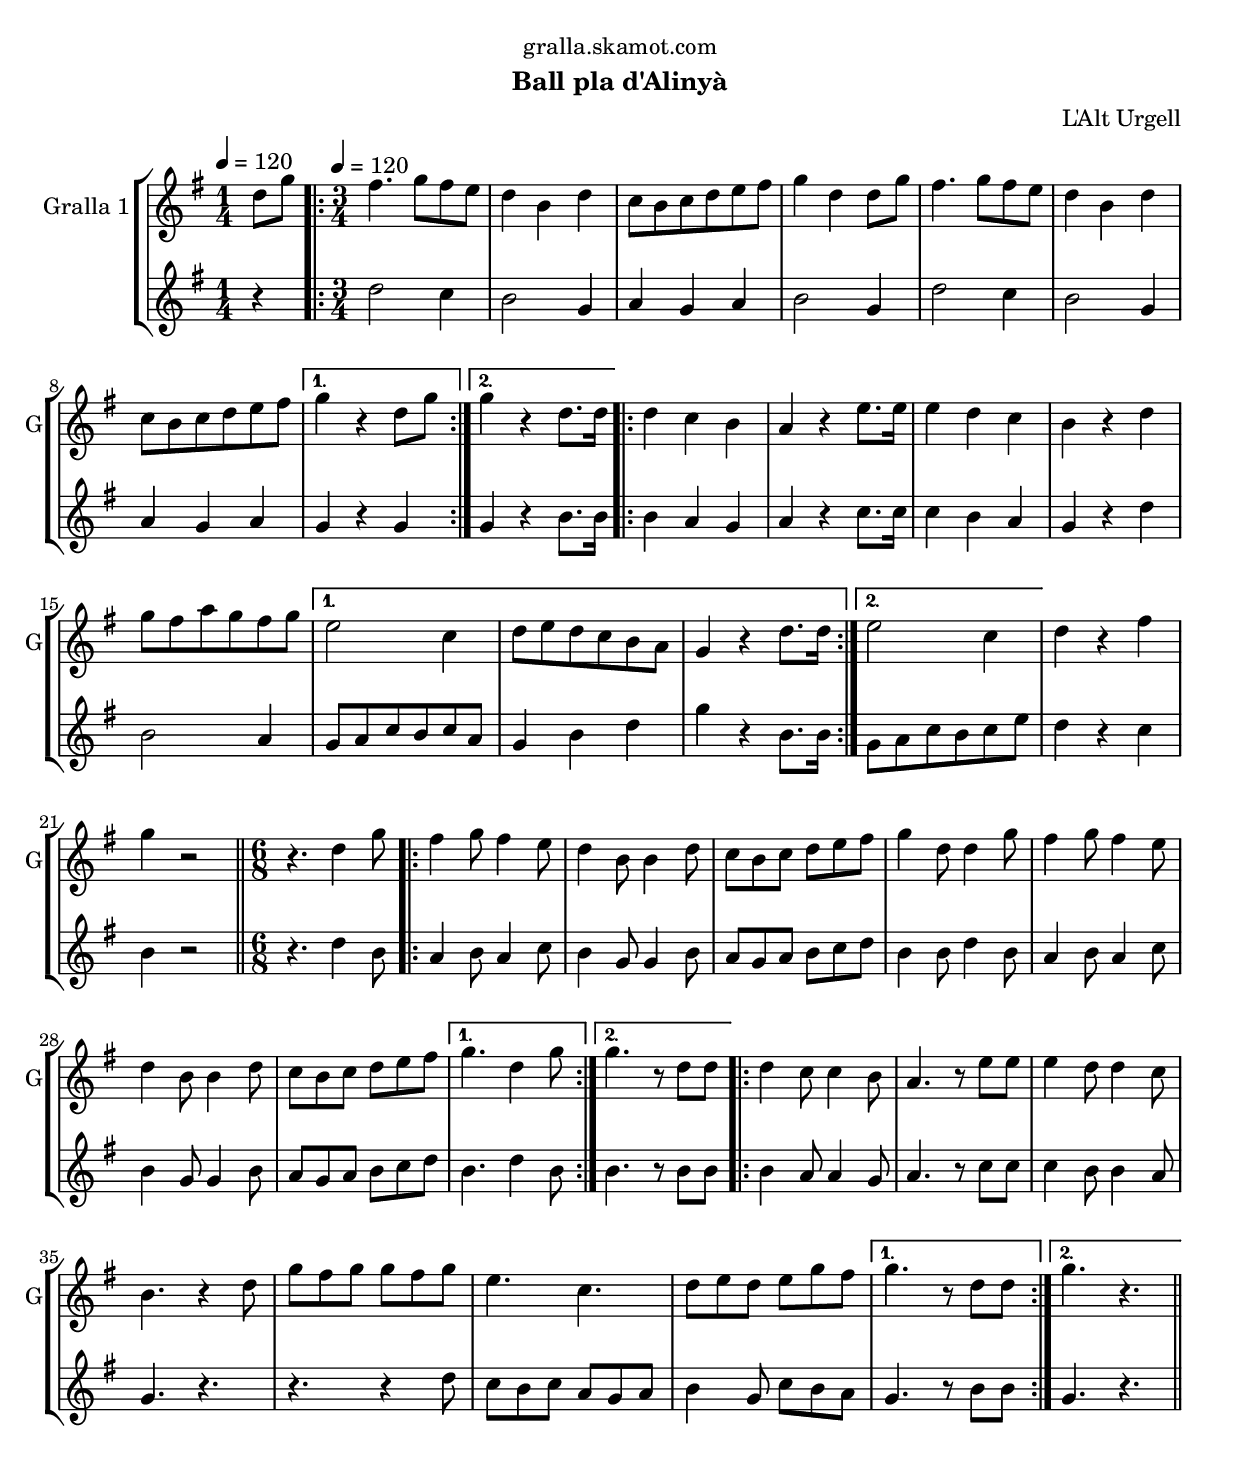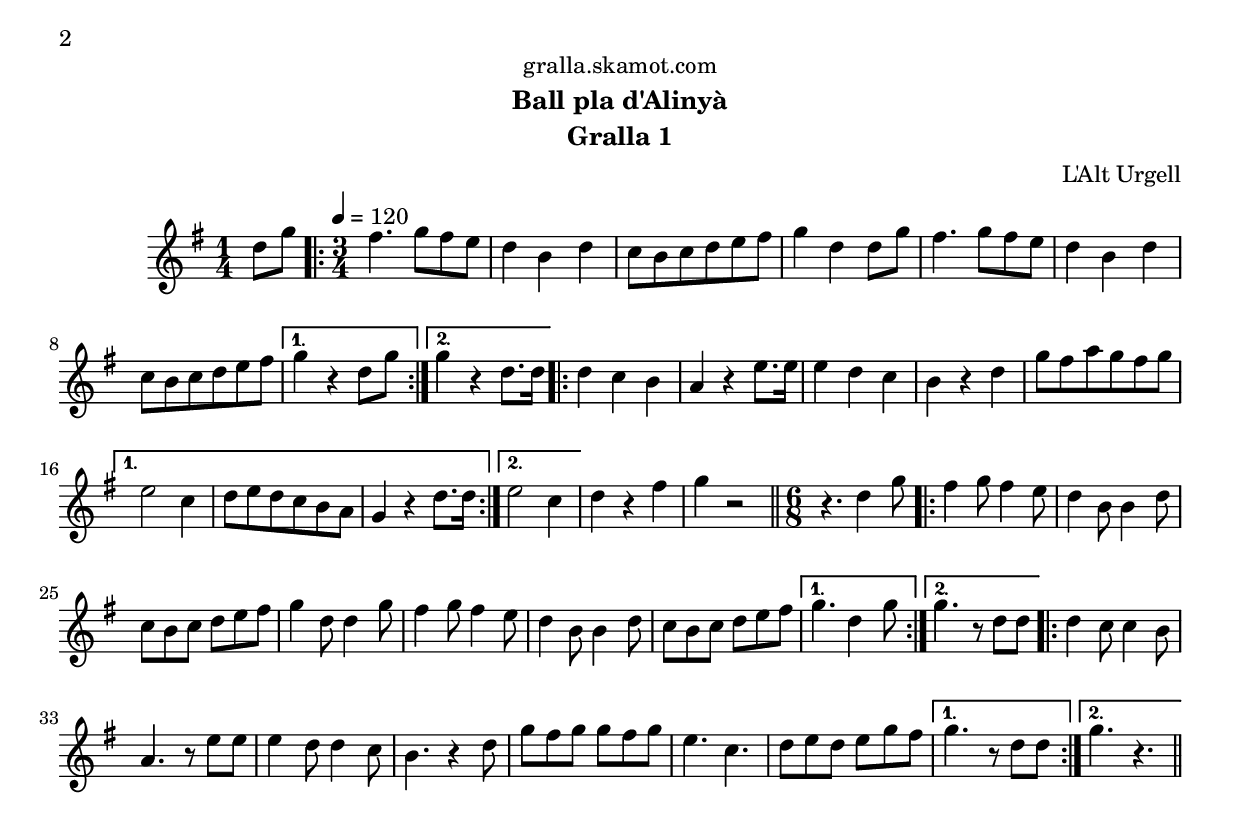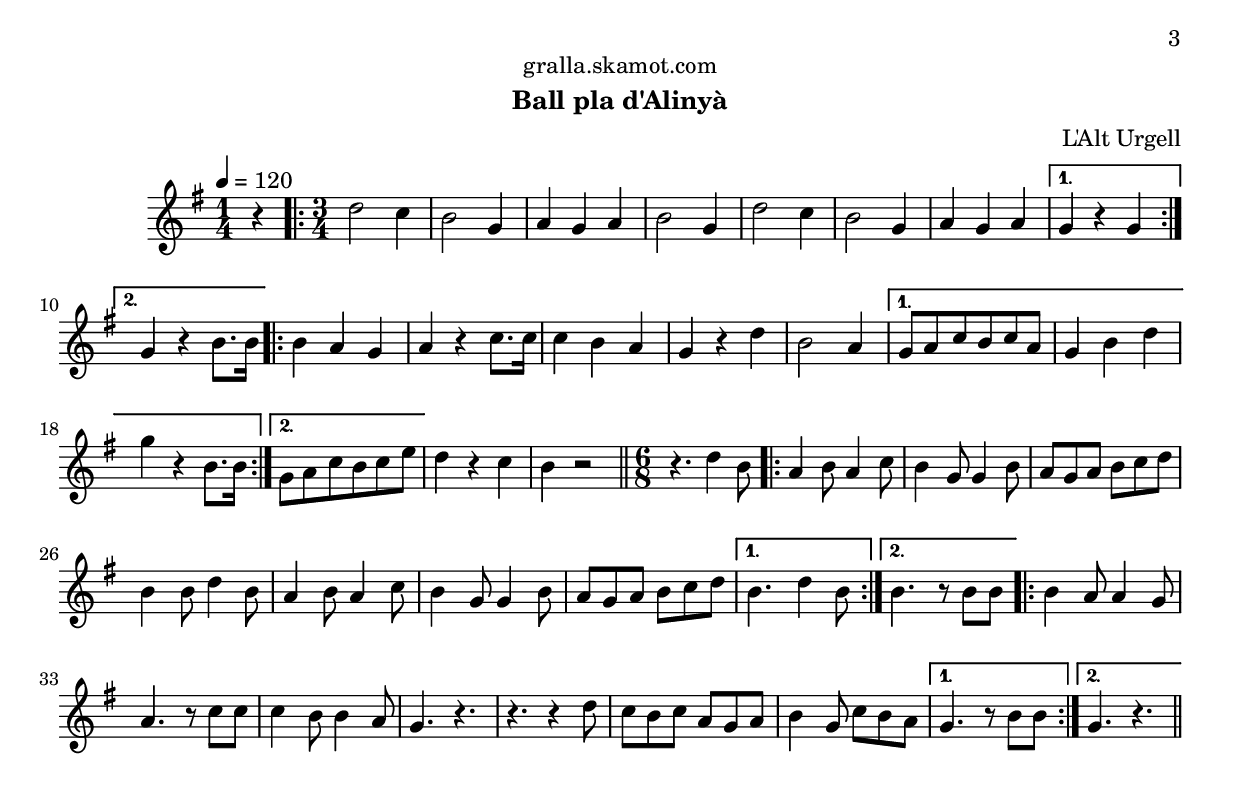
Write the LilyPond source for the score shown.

\version "2.16.2"

\header {
  dedication="gralla.skamot.com"
  title=""
  subtitle="Ball pla d'Alinyà"
  subsubtitle=""
  poet=""
  meter=""
  piece=""
  composer=""
  arranger="L'Alt Urgell"
  opus=""
  instrument=""
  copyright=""
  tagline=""
}

liniaroAa =
\relative d''
{
  \clef treble
  \key g \major
  \time 1/4
  d8 g \tempo 4 = 120  |
  \time 3/4   \repeat volta 2 { fis4. g8 fis e  |
  d4 b d  |
  c8 b c d e fis  |
  %05
  g4 d d8 g  |
  fis4. g8 fis e  |
  d4 b d  |
  c8 b c d e fis }
  \alternative { { g4 r d8 g }
  %10
  { g4 r d8. d16 } }
  \repeat volta 2 { d4 c b  |
  a4 r e'8. e16  |
  e4 d c  |
  b4 r d  |
  %15
  g8 fis a g fis g }
  \alternative { { e2 c4  |
  d8 e d c b a  |
  g4 r d'8. d16 }
  { e2 c4 } }
  %20
  d4 r fis  |
  g4 r2  \bar "||"
  \time 6/8   r4. d4 g8  |
  \repeat volta 2 { fis4 g8 fis4 e8  |
  d4 b8 b4 d8  |
  %25
  c8 b c d e fis  |
  g4 d8 d4 g8  |
  fis4 g8 fis4 e8  |
  d4 b8 b4 d8  |
  c8 b c d e fis }
  %30
  \alternative { { g4. d4 g8 }
  { g4. r8 d d } }
  \repeat volta 2 { d4 c8 c4 b8  |
  a4. r8 e' e  |
  e4 d8 d4 c8  |
  %35
  b4. r4 d8  |
  g8 fis g g fis g  |
  e4. c  |
  d8 e d e g fis }
  \alternative { { g4. r8 d d }
  %40
  { g4. r } } \bar "||"
}

liniaroAb =
\relative d''
{
  \tempo 4 = 120
  \clef treble
  \key g \major
  \time 1/4
  r4  |
  \time 3/4   \repeat volta 2 { d2 c4  |
  b2 g4  |
  a4 g a  |
  %05
  b2 g4  |
  d'2 c4  |
  b2 g4  |
  a4 g a }
  \alternative { { g4 r g }
  %10
  { g4 r b8. b16 } }
  \repeat volta 2 { b4 a g  |
  a4 r c8. c16  |
  c4 b a  |
  g4 r d'  |
  %15
  b2 a4 }
  \alternative { { g8 a c b c a  |
  g4 b d  |
  g4 r b,8. b16 }
  { g8 a c b c e } }
  %20
  d4 r c  |
  b4 r2  \bar "||"
  \time 6/8   r4. d4 b8  |
  \repeat volta 2 { a4 b8 a4 c8  |
  b4 g8 g4 b8  |
  %25
  a8 g a b c d  |
  b4 b8 d4 b8  |
  a4 b8 a4 c8  |
  b4 g8 g4 b8  |
  a8 g a b c d }
  %30
  \alternative { { b4. d4 b8 }
  { b4. r8 b b } }
  \repeat volta 2 { b4 a8 a4 g8  |
  a4. r8 c c  |
  c4 b8 b4 a8  |
  %35
  g4. r  |
  r4. r4 d'8  |
  c8 b c a g a  |
  b4 g8 c b a }
  \alternative { { g4. r8 b b }
  %40
  { g4. r } } \bar "||"
}

\bookpart {
  \score {
    \new StaffGroup {
      \override Score.RehearsalMark #'self-alignment-X = #LEFT
      <<
        \new Staff \with {instrumentName = #"Gralla 1" shortInstrumentName = #"G"} \liniaroAa
        \new Staff \with {instrumentName = #"" shortInstrumentName = #" "} \liniaroAb
      >>
    }
    \layout {}
  }
  \score { \unfoldRepeats
    \new StaffGroup {
      \override Score.RehearsalMark #'self-alignment-X = #LEFT
      <<
        \new Staff \with {instrumentName = #"Gralla 1" shortInstrumentName = #"G"} \liniaroAa
        \new Staff \with {instrumentName = #"" shortInstrumentName = #" "} \liniaroAb
      >>
    }
    \midi {
      \set Staff.midiInstrument = "oboe"
      \set DrumStaff.midiInstrument = "drums"
    }
  }
}

\bookpart {
  \header {instrument="Gralla 1"}
  \score {
    \new StaffGroup {
      \override Score.RehearsalMark #'self-alignment-X = #LEFT
      <<
        \new Staff \liniaroAa
      >>
    }
    \layout {}
  }
  \score { \unfoldRepeats
    \new StaffGroup {
      \override Score.RehearsalMark #'self-alignment-X = #LEFT
      <<
        \new Staff \liniaroAa
      >>
    }
    \midi {
      \set Staff.midiInstrument = "oboe"
      \set DrumStaff.midiInstrument = "drums"
    }
  }
}

\bookpart {
  \header {instrument=""}
  \score {
    \new StaffGroup {
      \override Score.RehearsalMark #'self-alignment-X = #LEFT
      <<
        \new Staff \liniaroAb
      >>
    }
    \layout {}
  }
  \score { \unfoldRepeats
    \new StaffGroup {
      \override Score.RehearsalMark #'self-alignment-X = #LEFT
      <<
        \new Staff \liniaroAb
      >>
    }
    \midi {
      \set Staff.midiInstrument = "oboe"
      \set DrumStaff.midiInstrument = "drums"
    }
  }
}

